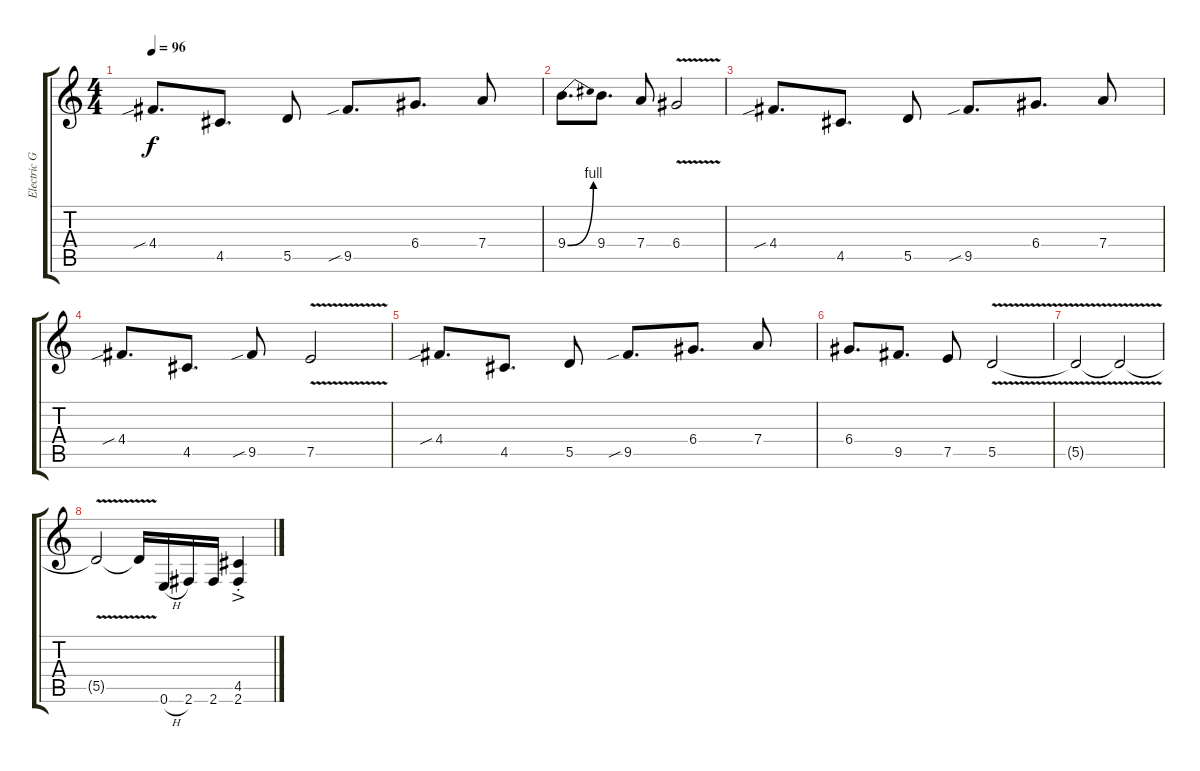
\track ("Electric Guitar" "Electric G") {instrument distortionguitar}
\staff {score tabs}
\tuning (E4 B3 G3 D3 A2 E2) {hide}
\ts (4 4)
\tempo 96
\clef g2
\ks c
4.4{sib}.8{d dy f} 4.5.8{d} 5.5.8 9.5{sib}.8{d} 6.4.8{d} 7.4.8 |
9.4{be (bend 0 0 60 4)}.8{d} 9.4.8{d} 7.4.8 6.4{v}.2 |
4.4{sib}.8{d} 4.5.8{d} 5.5.8 9.5{sib}.8{d} 6.4.8{d} 7.4.8 |
4.4{sib}.8{d} 4.5.8{d} 9.5{sib}.8 7.5{v}.2 |
4.4{sib}.8{d} 4.5.8{d} 5.5.8 9.5{sib}.8{d} 6.4.8{d} 7.4.8 |
6.4.8{d} 9.5.8{d} 7.5.8 5.5{v}.2 |
5.5{t}.2 5.5{v t}.2 |
5.5{v t}.2 5.5{v t}.16 0.6{h}.16 2.6.16 2.6.16 (4.5{ac st} 2.6{ac st}).4
